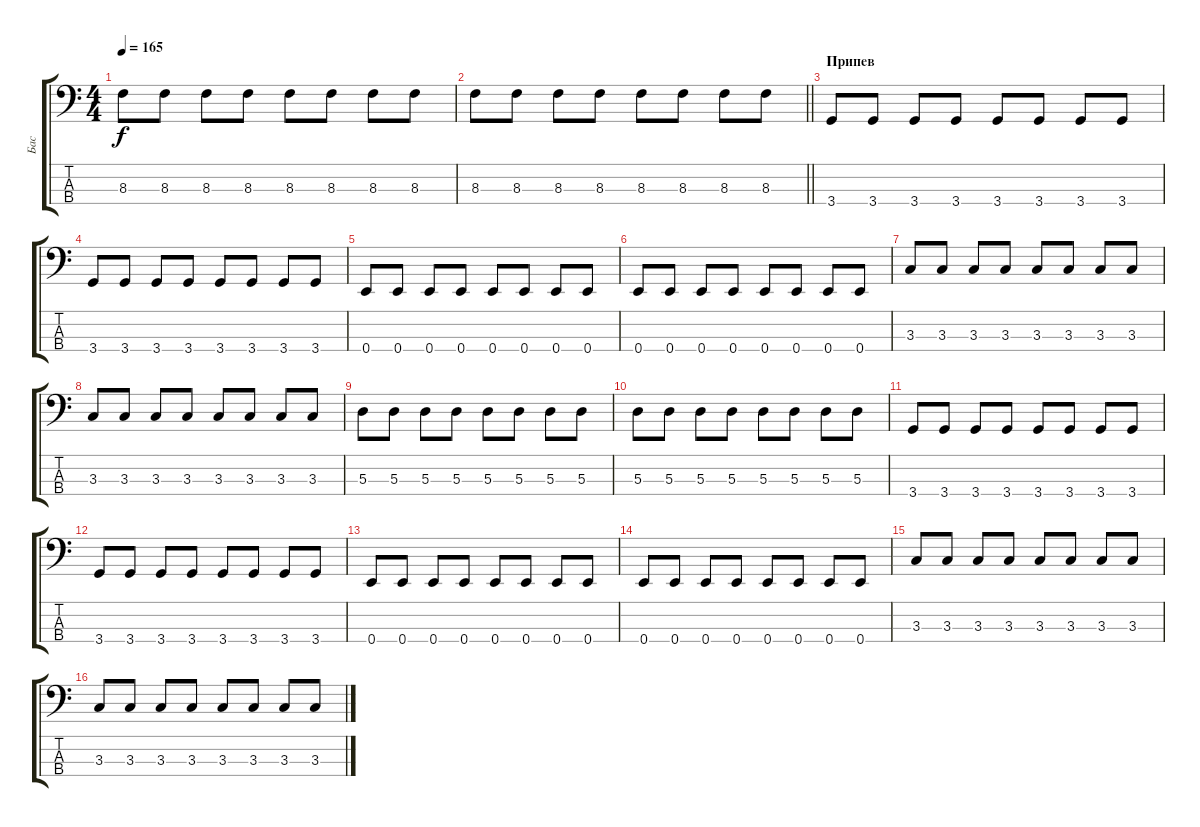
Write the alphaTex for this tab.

\track ("Бас" "Бас") {instrument electricbassfinger}
\staff {score tabs}
\tuning (G2 D2 A1 E1) {hide}
\ts (4 4)
\tempo 165
\clef f4
\ks c
8.3.8{dy f} 8.3.8 8.3.8 8.3.8 8.3.8 8.3.8 8.3.8 8.3.8 |
\barLineRight lightlight
8.3.8 8.3.8 8.3.8 8.3.8 8.3.8 8.3.8 8.3.8 8.3.8 |
\section ("" "Припев")
3.4.8 3.4.8 3.4.8 3.4.8 3.4.8 3.4.8 3.4.8 3.4.8 |
3.4.8 3.4.8 3.4.8 3.4.8 3.4.8 3.4.8 3.4.8 3.4.8 |
0.4.8 0.4.8 0.4.8 0.4.8 0.4.8 0.4.8 0.4.8 0.4.8 |
0.4.8 0.4.8 0.4.8 0.4.8 0.4.8 0.4.8 0.4.8 0.4.8 |
3.3.8 3.3.8 3.3.8 3.3.8 3.3.8 3.3.8 3.3.8 3.3.8 |
3.3.8 3.3.8 3.3.8 3.3.8 3.3.8 3.3.8 3.3.8 3.3.8 |
5.3.8 5.3.8 5.3.8 5.3.8 5.3.8 5.3.8 5.3.8 5.3.8 |
5.3.8 5.3.8 5.3.8 5.3.8 5.3.8 5.3.8 5.3.8 5.3.8 |
3.4.8 3.4.8 3.4.8 3.4.8 3.4.8 3.4.8 3.4.8 3.4.8 |
3.4.8 3.4.8 3.4.8 3.4.8 3.4.8 3.4.8 3.4.8 3.4.8 |
0.4.8 0.4.8 0.4.8 0.4.8 0.4.8 0.4.8 0.4.8 0.4.8 |
0.4.8 0.4.8 0.4.8 0.4.8 0.4.8 0.4.8 0.4.8 0.4.8 |
3.3.8 3.3.8 3.3.8 3.3.8 3.3.8 3.3.8 3.3.8 3.3.8 |
3.3.8 3.3.8 3.3.8 3.3.8 3.3.8 3.3.8 3.3.8 3.3.8
